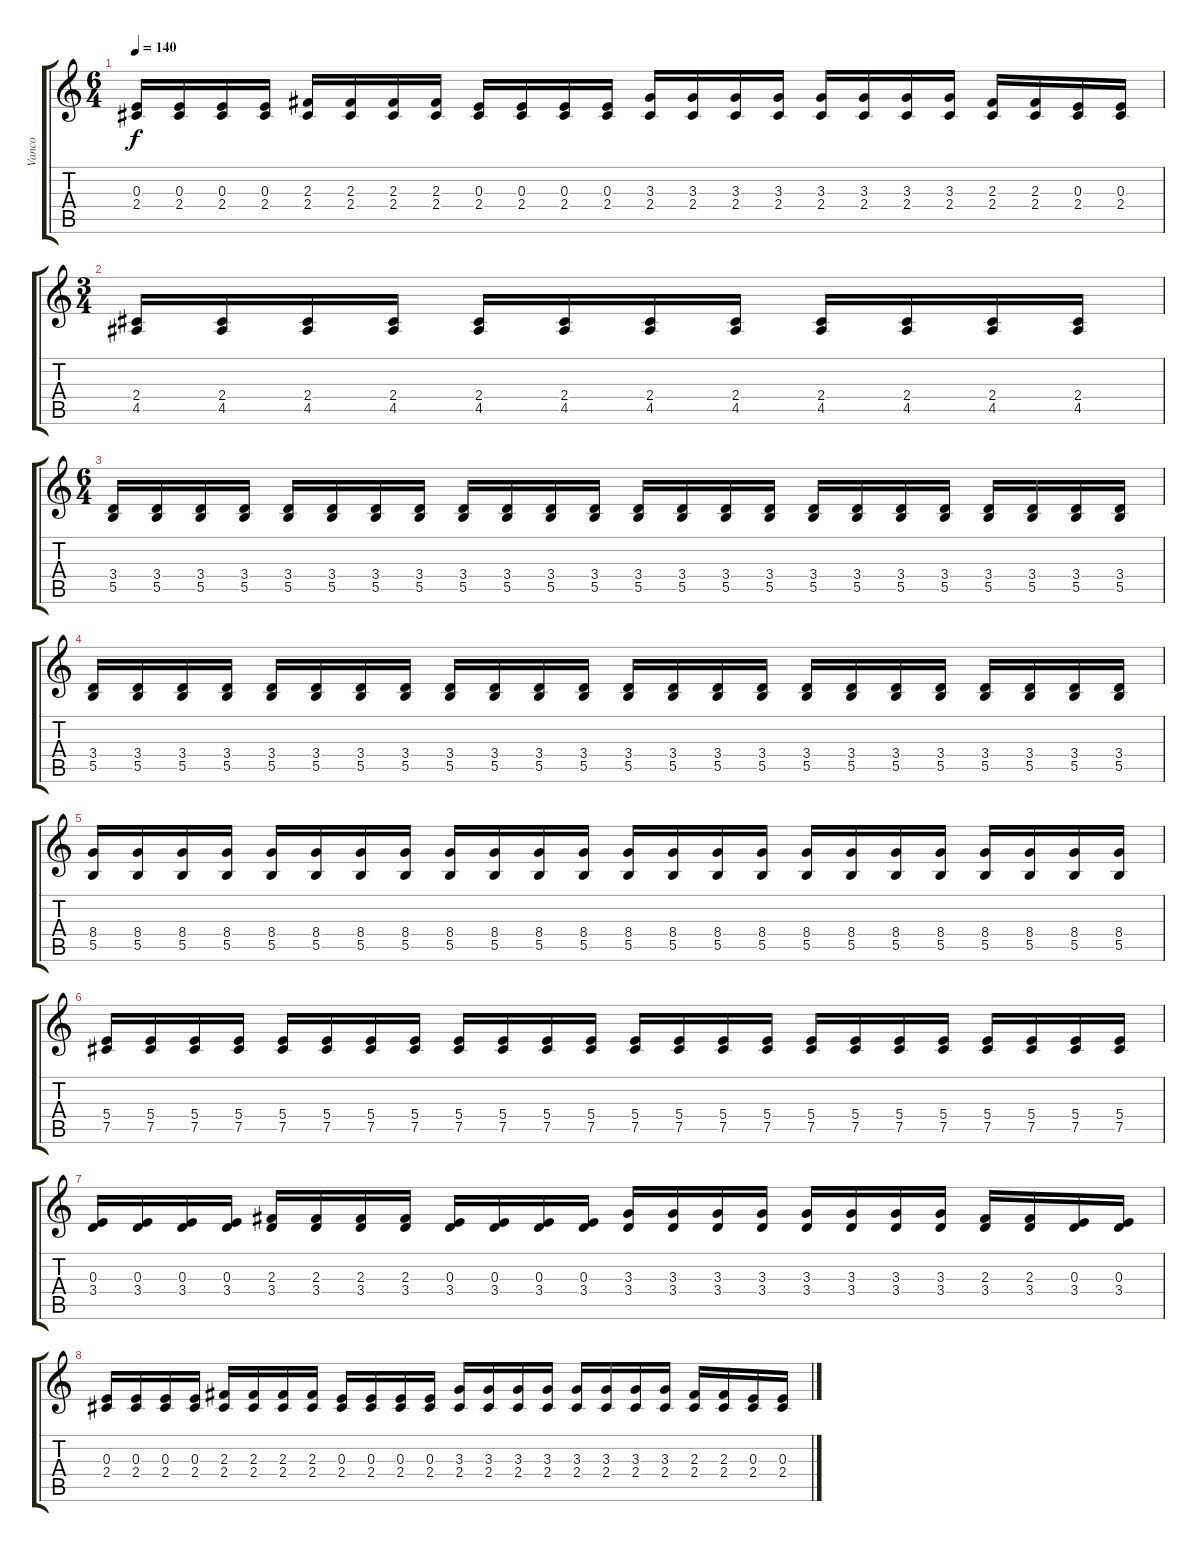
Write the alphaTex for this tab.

\track ("Vanco" "Vanco") {instrument distortionguitar}
\staff {score tabs}
\tuning (Db4 Ab3 E3 B2 Gb2 Db2) {hide}
\ts (6 4)
\tempo 140
\clef g2
\ks c
(0.3 2.4).16{dy f} (0.3 2.4).16 (0.3 2.4).16 (0.3 2.4).16 (2.3 2.4).16 (2.3 2.4).16 (2.3 2.4).16 (2.3 2.4).16 (0.3 2.4).16 (0.3 2.4).16 (0.3 2.4).16 (0.3 2.4).16 (3.3 2.4).16 (3.3 2.4).16 (3.3 2.4).16 (3.3 2.4).16 (3.3 2.4).16 (3.3 2.4).16 (3.3 2.4).16 (3.3 2.4).16 (2.3 2.4).16 (2.3 2.4).16 (0.3 2.4).16 (0.3 2.4).16 |
\ts (3 4)
(2.4 4.5).16 (2.4 4.5).16 (2.4 4.5).16 (2.4 4.5).16 (2.4 4.5).16 (2.4 4.5).16 (2.4 4.5).16 (2.4 4.5).16 (2.4 4.5).16 (2.4 4.5).16 (2.4 4.5).16 (2.4 4.5).16 |
\ts (6 4)
(3.4 5.5).16 (3.4 5.5).16 (3.4 5.5).16 (3.4 5.5).16 (3.4 5.5).16 (3.4 5.5).16 (3.4 5.5).16 (3.4 5.5).16 (3.4 5.5).16 (3.4 5.5).16 (3.4 5.5).16 (3.4 5.5).16 (3.4 5.5).16 (3.4 5.5).16 (3.4 5.5).16 (3.4 5.5).16 (3.4 5.5).16 (3.4 5.5).16 (3.4 5.5).16 (3.4 5.5).16 (3.4 5.5).16 (3.4 5.5).16 (3.4 5.5).16 (3.4 5.5).16 |
(3.4 5.5).16 (3.4 5.5).16 (3.4 5.5).16 (3.4 5.5).16 (3.4 5.5).16 (3.4 5.5).16 (3.4 5.5).16 (3.4 5.5).16 (3.4 5.5).16 (3.4 5.5).16 (3.4 5.5).16 (3.4 5.5).16 (3.4 5.5).16 (3.4 5.5).16 (3.4 5.5).16 (3.4 5.5).16 (3.4 5.5).16 (3.4 5.5).16 (3.4 5.5).16 (3.4 5.5).16 (3.4 5.5).16 (3.4 5.5).16 (3.4 5.5).16 (3.4 5.5).16 |
(8.4 5.5).16 (8.4 5.5).16 (8.4 5.5).16 (8.4 5.5).16 (8.4 5.5).16 (8.4 5.5).16 (8.4 5.5).16 (8.4 5.5).16 (8.4 5.5).16 (8.4 5.5).16 (8.4 5.5).16 (8.4 5.5).16 (8.4 5.5).16 (8.4 5.5).16 (8.4 5.5).16 (8.4 5.5).16 (8.4 5.5).16 (8.4 5.5).16 (8.4 5.5).16 (8.4 5.5).16 (8.4 5.5).16 (8.4 5.5).16 (8.4 5.5).16 (8.4 5.5).16 |
(5.4 7.5).16 (5.4 7.5).16 (5.4 7.5).16 (5.4 7.5).16 (5.4 7.5).16 (5.4 7.5).16 (5.4 7.5).16 (5.4 7.5).16 (5.4 7.5).16 (5.4 7.5).16 (5.4 7.5).16 (5.4 7.5).16 (5.4 7.5).16 (5.4 7.5).16 (5.4 7.5).16 (5.4 7.5).16 (5.4 7.5).16 (5.4 7.5).16 (5.4 7.5).16 (5.4 7.5).16 (5.4 7.5).16 (5.4 7.5).16 (5.4 7.5).16 (5.4 7.5).16 |
(0.3 3.4).16 (0.3 3.4).16 (0.3 3.4).16 (0.3 3.4).16 (2.3 3.4).16 (2.3 3.4).16 (2.3 3.4).16 (2.3 3.4).16 (0.3 3.4).16 (0.3 3.4).16 (0.3 3.4).16 (0.3 3.4).16 (3.3 3.4).16 (3.3 3.4).16 (3.3 3.4).16 (3.3 3.4).16 (3.3 3.4).16 (3.3 3.4).16 (3.3 3.4).16 (3.3 3.4).16 (2.3 3.4).16 (2.3 3.4).16 (0.3 3.4).16 (0.3 3.4).16 |
(0.3 2.4).16 (0.3 2.4).16 (0.3 2.4).16 (0.3 2.4).16 (2.3 2.4).16 (2.3 2.4).16 (2.3 2.4).16 (2.3 2.4).16 (0.3 2.4).16 (0.3 2.4).16 (0.3 2.4).16 (0.3 2.4).16 (3.3 2.4).16 (3.3 2.4).16 (3.3 2.4).16 (3.3 2.4).16 (3.3 2.4).16 (3.3 2.4).16 (3.3 2.4).16 (3.3 2.4).16 (2.3 2.4).16 (2.3 2.4).16 (0.3 2.4).16 (0.3 2.4).16
